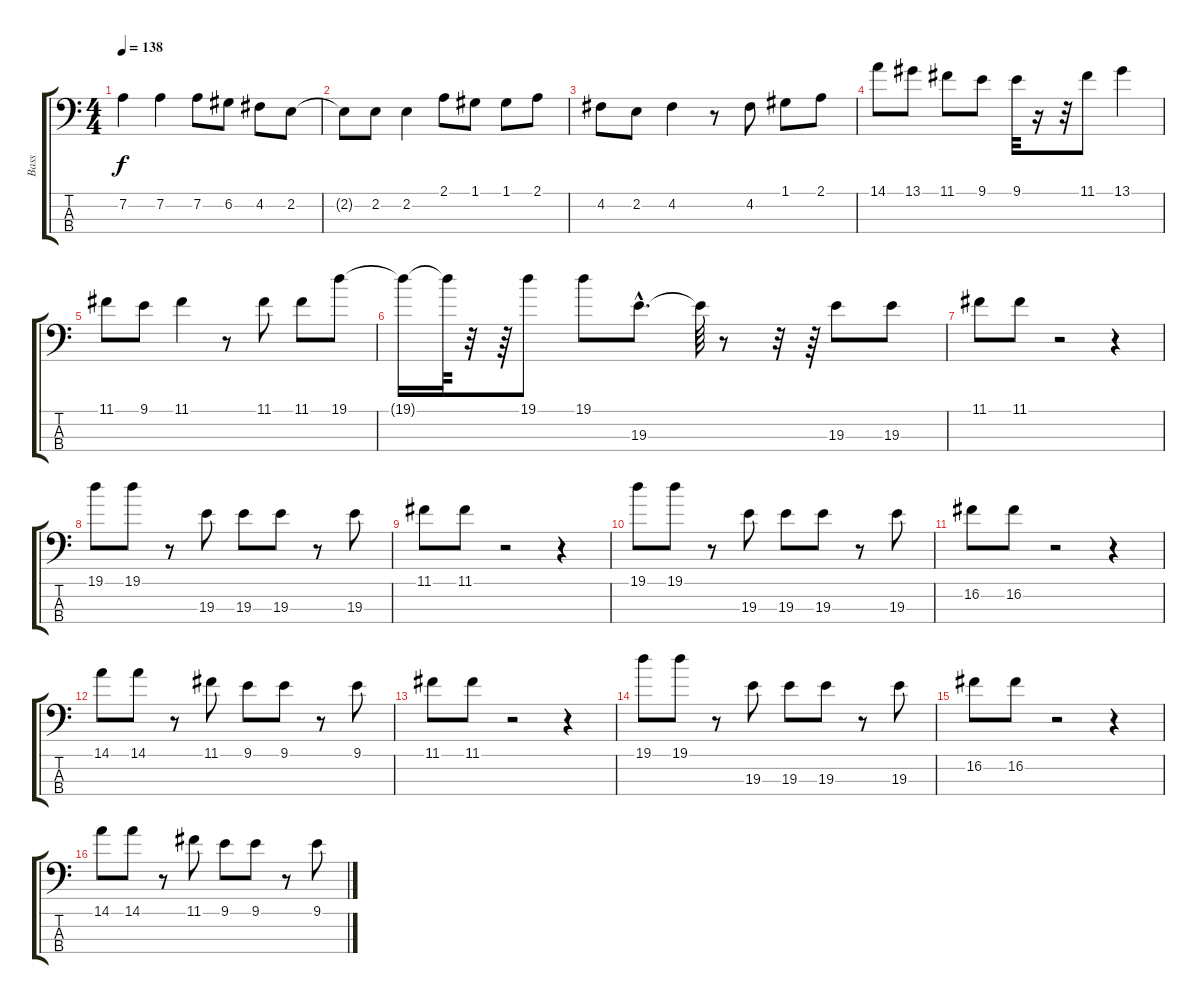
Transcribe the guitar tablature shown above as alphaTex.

\track ("Bass" "Bass") {instrument electricbassfinger}
\staff {score tabs}
\tuning (G2 D2 A1 E1) {hide}
\ts (4 4)
\tempo 138
\clef f4
\ks c
7.2.4{dy f} 7.2.4 7.2.8 6.2.8 4.2.8 2.2.8 |
2.2{t}.8 2.2.8 2.2.4 2.1.8 1.1.8 1.1.8 2.1.8 |
4.2.8 2.2.8 4.2.4 r.8 4.2.8 1.1.8 2.1.8 |
14.1.8 13.1.8 11.1.8 9.1.8 9.1.32 r.16 r.32 11.1.8 13.1.4 |
11.1.8 9.1.8 11.1.4 r.8 11.1.8 11.1.8 19.1.8 |
19.1{t}.16 19.1{t}.64 r.32 r.64 19.1.8 19.1.8 19.3{hac}.8{d} 19.3{t}.64 r.8 r.32 r.64 19.3.8 19.3.8 |
11.1.8 11.1.8 r.2 r.4 |
19.1.8 19.1.8 r.8 19.3.8 19.3.8 19.3.8 r.8 19.3.8 |
11.1.8 11.1.8 r.2 r.4 |
19.1.8 19.1.8 r.8 19.3.8 19.3.8 19.3.8 r.8 19.3.8 |
16.2.8 16.2.8 r.2 r.4 |
14.1.8 14.1.8 r.8 11.1.8 9.1.8 9.1.8 r.8 9.1.8 |
11.1.8 11.1.8 r.2 r.4 |
19.1.8 19.1.8 r.8 19.3.8 19.3.8 19.3.8 r.8 19.3.8 |
16.2.8 16.2.8 r.2 r.4 |
14.1.8 14.1.8 r.8 11.1.8 9.1.8 9.1.8 r.8 9.1.8
